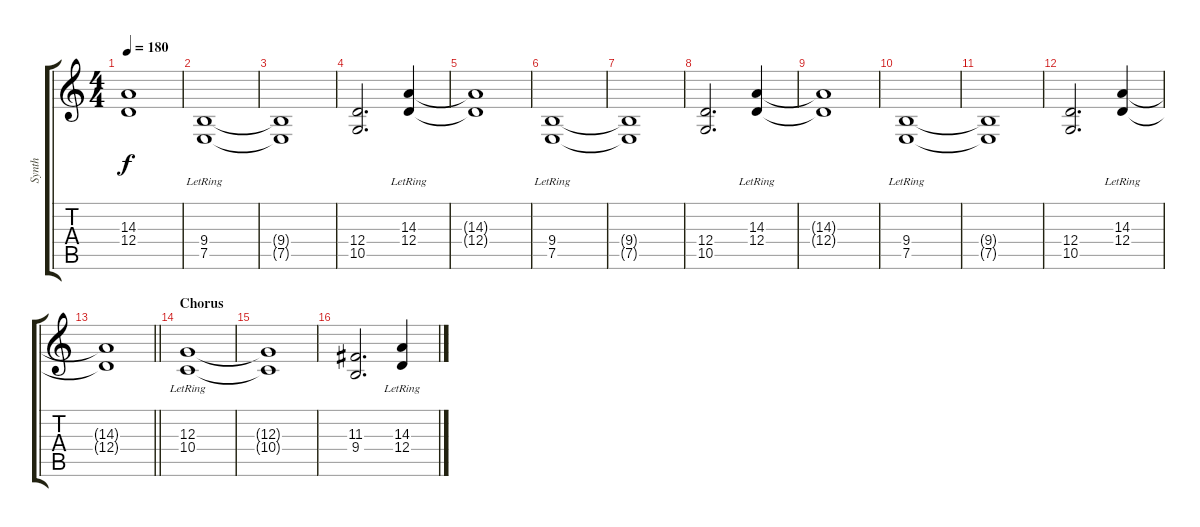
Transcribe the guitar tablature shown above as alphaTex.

\track ("Synth" "Synth") {instrument stringensemble1}
\staff {score tabs}
\tuning (E4 B3 G3 D3 A2 E2) {hide}
\ts (4 4)
\tempo 180
\clef g2
\ks c
(14.3{t} 12.4{t}).1{dy f} |
(9.4{lr} 7.5{lr}).1 |
(9.4{t} 7.5{t}).1 |
(12.4 10.5).2{d} (14.3{lr} 12.4{lr}).4 |
(14.3{t} 12.4{t}).1 |
(9.4{lr} 7.5{lr}).1 |
(9.4{t} 7.5{t}).1 |
(12.4 10.5).2{d} (14.3{lr} 12.4{lr}).4 |
(14.3{t} 12.4{t}).1 |
(9.4{lr} 7.5{lr}).1 |
(9.4{t} 7.5{t}).1 |
(12.4 10.5).2{d} (14.3{lr} 12.4{lr}).4 |
\barLineRight lightlight
(14.3{t} 12.4{t}).1 |
\section ("" "Chorus")
(12.3{lr} 10.4{lr}).1 |
(12.3{t} 10.4{t}).1 |
(11.3 9.4).2{d} (14.3{lr} 12.4{lr}).4
